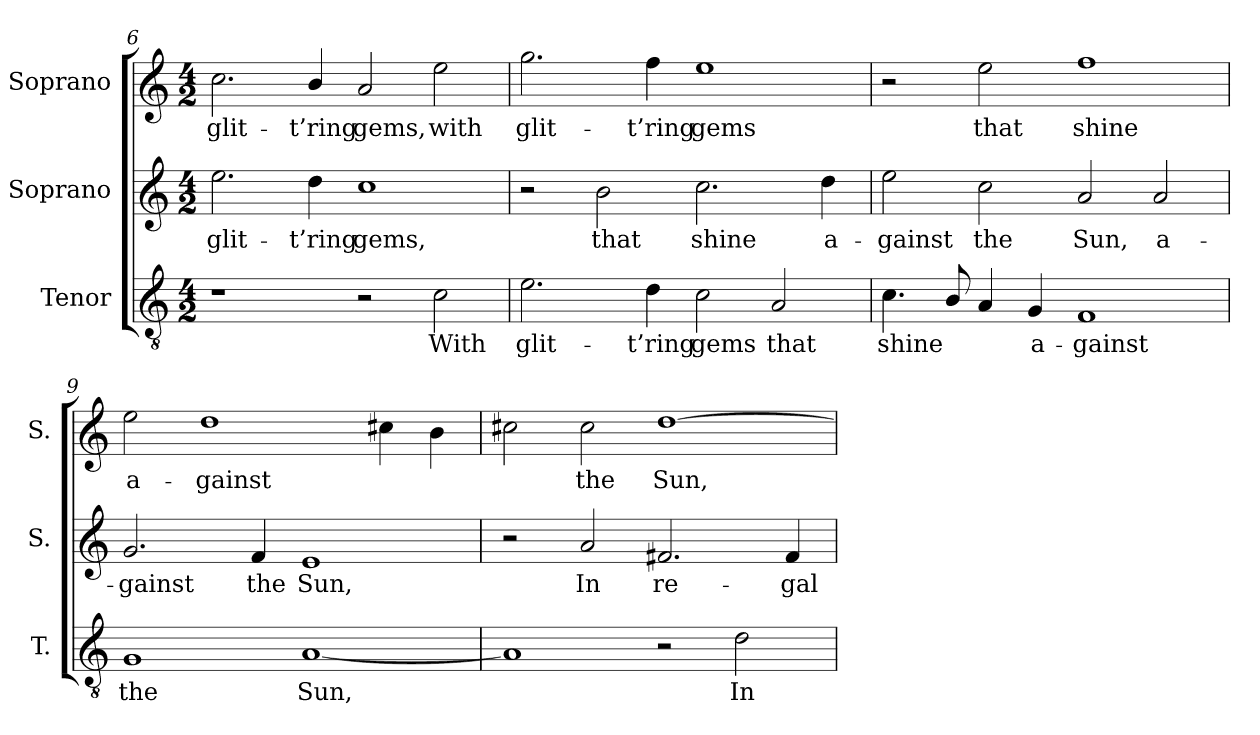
**kern	**text	**kern	**text	**kern	**text
*part3	*part3	*part2	*part2	*part1	*part1
*staff3	*staff3	*staff2	*staff2	*staff1	*staff1
*I"Tenor	*	*I"Soprano	*	*I"Soprano	*
*I'T.	*	*I'S.	*	*I'S.	*
*clefGv2	*	*clefG2	*	*clefG2	*
*ITrd7c12	*	*	*	*	*
*k[]	*	*k[]	*	*k[]	*
*C:	*	*C:	*	*C:	*
*M4/2	*	*M4/2	*	*M4/2	*
=6	=6	=6	=6	=6	=6
!	!	!	!LO:LY:b:color=#000000	!	!
!	!	!	!	!	!LO:LY:b:color=#000000
1r	.	2.eei\	glit-	2.cci\	glit-
!	!	!	!LO:LY:b:color=#000000	!	!
!	!	!	!	!	!LO:LY:b:color=#000000
.	.	4ddi\	-t’ring	4bi/	-t’ring
!	!	!	!LO:LY:b:color=#000000	!	!
!	!	!	!	!	!LO:LY:b:color=#000000
2r	.	1cci	gems,	2ai/	gems,
!	!LO:LY:b:color=#000000	!	!	!	!
!	!	!	!	!	!LO:LY:b:color=#000000
2Ci\	With	.	.	2eei\	with
=7	=7	=7	=7	=7	=7
!	!LO:LY:b:color=#000000	!	!	!	!
!	!	!	!	!	!LO:LY:b:color=#000000
2.Ei\	glit-	2r	.	2.ggi\	glit-
!	!	!	!LO:LY:b:color=#000000	!	!
.	.	2bi\	that	.	.
!	!LO:LY:b:color=#000000	!	!	!	!
!	!	!	!	!	!LO:LY:b:color=#000000
4Di\	-t’ring	.	.	4ffi\	-t’ring
!	!LO:LY:b:color=#000000	!	!	!	!
!	!	!	!LO:LY:b:color=#000000	!	!
!	!	!	!	!	!LO:LY:b:color=#000000
2Ci\	gems	2.cci\	shine	1eei	gems
!	!LO:LY:b:color=#000000	!	!	!	!
2AAi/	that	.	.	.	.
!	!	!	!LO:LY:b:color=#000000	!	!
.	.	4ddi\	a-	.	.
=8	=8	=8	=8	=8	=8
!	!LO:LY:b:color=#000000	!	!	!	!
!	!	!	!LO:LY:b:color=#000000	!	!
4.Ci\	shine	2eei\	-gainst	2r	.
8BBi/	.	.	.	.	.
!	!	!	!LO:LY:b:color=#000000	!	!
!	!	!	!	!	!LO:LY:b:color=#000000
4AAi/	.	2cci\	the	2eei\	that
!	!LO:LY:b:color=#000000	!	!	!	!
4GGi/	a-	.	.	.	.
!	!LO:LY:b:color=#000000	!	!	!	!
!	!	!	!LO:LY:b:color=#000000	!	!
!	!	!	!	!	!LO:LY:b:color=#000000
1FFi	-gainst	2ai/	Sun,	1ffi	shine
!	!	!	!LO:LY:b:color=#000000	!	!
.	.	2ai/	a-	.	.
!!LO:LB:g=z
=9	=9	=9	=9	=9	=9
!	!LO:LY:b:color=#000000	!	!	!	!
!	!	!	!LO:LY:b:color=#000000	!	!
!	!	!	!	!	!LO:LY:b:color=#000000
1GGi	the	2.gi/	-gainst	2eei\	a-
!	!	!	!	!	!LO:LY:b:color=#000000
.	.	.	.	1ddi	-gainst
!	!	!	!LO:LY:b:color=#000000	!	!
.	.	4fi/	the	.	.
!	!LO:LY:b:color=#000000	!	!	!	!
!	!	!	!LO:LY:b:color=#000000	!	!
[1AAi	Sun,	1ei	Sun,	.	.
.	.	.	.	4cc#Xi\	.
.	.	.	.	4bi\	.
=10	=10	=10	=10	=10	=10
1AAi]	.	2r	.	2cc#Xi\	.
!	!	!	!LO:LY:b:color=#000000	!	!
!	!	!	!	!	!LO:LY:b:color=#000000
.	.	2ai/	In	2cc#i\	the
!	!	!	!LO:LY:b:color=#000000	!	!
!	!	!	!	!	!LO:LY:b:color=#000000
2r	.	2.f#Xi/	re-	[1ddi	Sun,
!	!LO:LY:b:color=#000000	!	!	!	!
2Di\	In	.	.	.	.
!	!	!	!LO:LY:b:color=#000000	!	!
.	.	4f#i/	-gal	.	.
=	=	=	=	=	=
*-	*-	*-	*-	*-	*-
